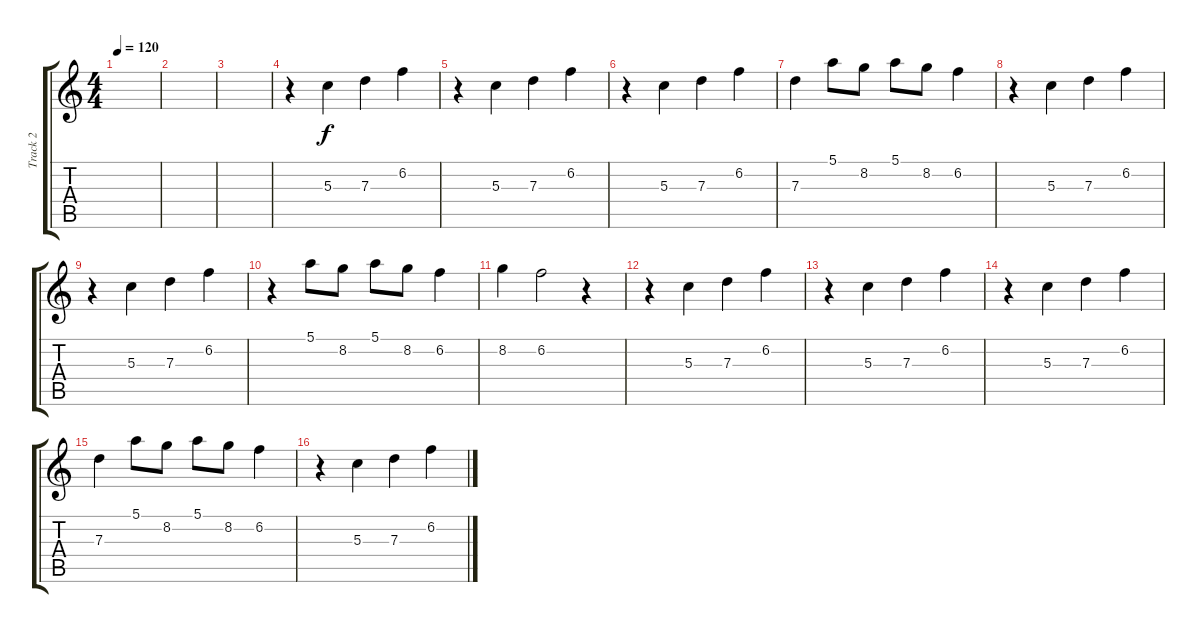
\track ("Track 2" "Track 2") {instrument acousticguitarsteel}
\staff {score tabs}
\tuning (E4 B3 G3 D3 A2 E2) {hide}
\ts (4 4)
\tempo 120
\clef g2
\ks c
|
|
|
r.4 5.3.4 7.3.4 6.2.4 |
r.4 5.3.4 7.3.4 6.2.4 |
r.4 5.3.4 7.3.4 6.2.4 |
7.3.4 5.1.8 8.2.8 5.1.8 8.2.8 6.2.4 |
r.4 5.3.4 7.3.4 6.2.4 |
r.4 5.3.4 7.3.4 6.2.4 |
r.4 5.1.8 8.2.8 5.1.8 8.2.8 6.2.4 |
8.2.4 6.2.2 r.4 |
r.4 5.3.4 7.3.4 6.2.4 |
r.4 5.3.4 7.3.4 6.2.4 |
r.4 5.3.4 7.3.4 6.2.4 |
7.3.4 5.1.8 8.2.8 5.1.8 8.2.8 6.2.4 |
r.4 5.3.4 7.3.4 6.2.4
